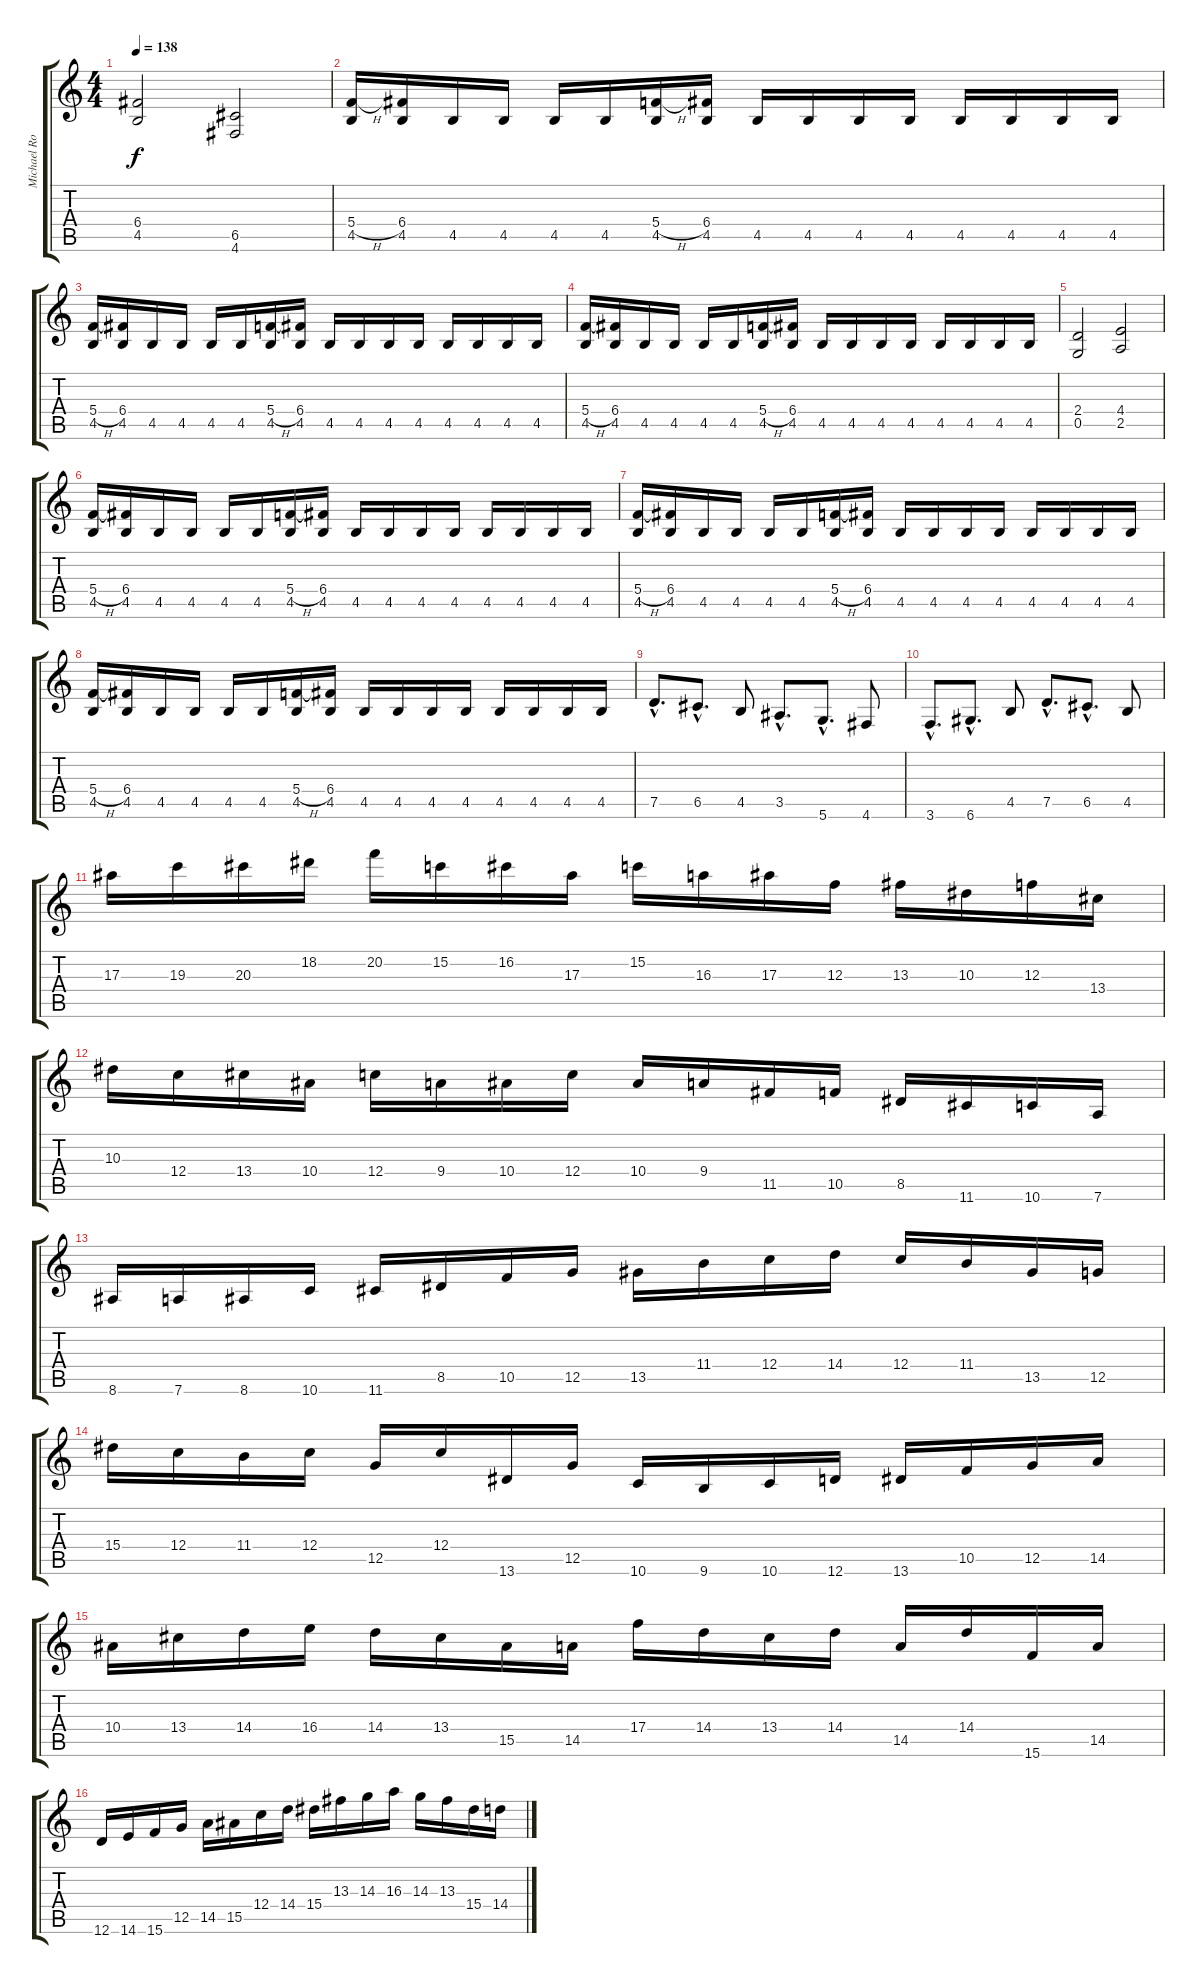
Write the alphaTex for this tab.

\track ("Michael Romeo" "Michael Ro") {instrument distortionguitar}
\staff {score tabs}
\tuning (D4 A3 F3 C3 G2 D2) {hide}
\ts (4 4)
\tempo 138
\clef g2
\ks c
(6.4 4.5).2{dy f} (6.5 4.6).2 |
(5.4{h} 4.5).16 (6.4 4.5).16 4.5.16 4.5.16 4.5.16 4.5.16 (5.4{h} 4.5).16 (6.4 4.5).16 4.5.16 4.5.16 4.5.16 4.5.16 4.5.16 4.5.16 4.5.16 4.5.16 |
(5.4{h} 4.5).16 (6.4 4.5).16 4.5.16 4.5.16 4.5.16 4.5.16 (5.4{h} 4.5).16 (6.4 4.5).16 4.5.16 4.5.16 4.5.16 4.5.16 4.5.16 4.5.16 4.5.16 4.5.16 |
(5.4{h} 4.5).16 (6.4 4.5).16 4.5.16 4.5.16 4.5.16 4.5.16 (5.4{h} 4.5).16 (6.4 4.5).16 4.5.16 4.5.16 4.5.16 4.5.16 4.5.16 4.5.16 4.5.16 4.5.16 |
(2.4 0.5).2 (4.4 2.5).2 |
(5.4{h} 4.5).16 (6.4 4.5).16 4.5.16 4.5.16 4.5.16 4.5.16 (5.4{h} 4.5).16 (6.4 4.5).16 4.5.16 4.5.16 4.5.16 4.5.16 4.5.16 4.5.16 4.5.16 4.5.16 |
(5.4{h} 4.5).16 (6.4 4.5).16 4.5.16 4.5.16 4.5.16 4.5.16 (5.4{h} 4.5).16 (6.4 4.5).16 4.5.16 4.5.16 4.5.16 4.5.16 4.5.16 4.5.16 4.5.16 4.5.16 |
(5.4{h} 4.5).16 (6.4 4.5).16 4.5.16 4.5.16 4.5.16 4.5.16 (5.4{h} 4.5).16 (6.4 4.5).16 4.5.16 4.5.16 4.5.16 4.5.16 4.5.16 4.5.16 4.5.16 4.5.16 |
7.5{hac}.8{d} 6.5{hac}.8{d} 4.5.8 3.5{hac}.8{d} 5.6{hac}.8{d} 4.6.8 |
3.6{hac}.8{d} 6.6{hac}.8{d} 4.5.8 7.5{hac}.8{d} 6.5{hac}.8{d} 4.5.8 |
17.3.16 19.3.16 20.3.16 18.2.16 20.2.16 15.2.16 16.2.16 17.3.16 15.2.16 16.3.16 17.3.16 12.3.16 13.3.16 10.3.16 12.3.16 13.4.16 |
10.3.16 12.4.16 13.4.16 10.4.16 12.4.16 9.4.16 10.4.16 12.4.16 10.4.16 9.4.16 11.5.16 10.5.16 8.5.16 11.6.16 10.6.16 7.6.16 |
8.6.16 7.6.16 8.6.16 10.6.16 11.6.16 8.5.16 10.5.16 12.5.16 13.5.16 11.4.16 12.4.16 14.4.16 12.4.16 11.4.16 13.5.16 12.5.16 |
15.4.16 12.4.16 11.4.16 12.4.16 12.5.16 12.4.16 13.6.16 12.5.16 10.6.16 9.6.16 10.6.16 12.6.16 13.6.16 10.5.16 12.5.16 14.5.16 |
10.4.16 13.4.16 14.4.16 16.4.16 14.4.16 13.4.16 15.5.16 14.5.16 17.4.16 14.4.16 13.4.16 14.4.16 14.5.16 14.4.16 15.6.16 14.5.16 |
12.6.16 14.6.16 15.6.16 12.5.16 14.5.16 15.5.16 12.4.16 14.4.16 15.4.16 13.3.16 14.3.16 16.3.16 14.3.16 13.3.16 15.4.16 14.4.16
